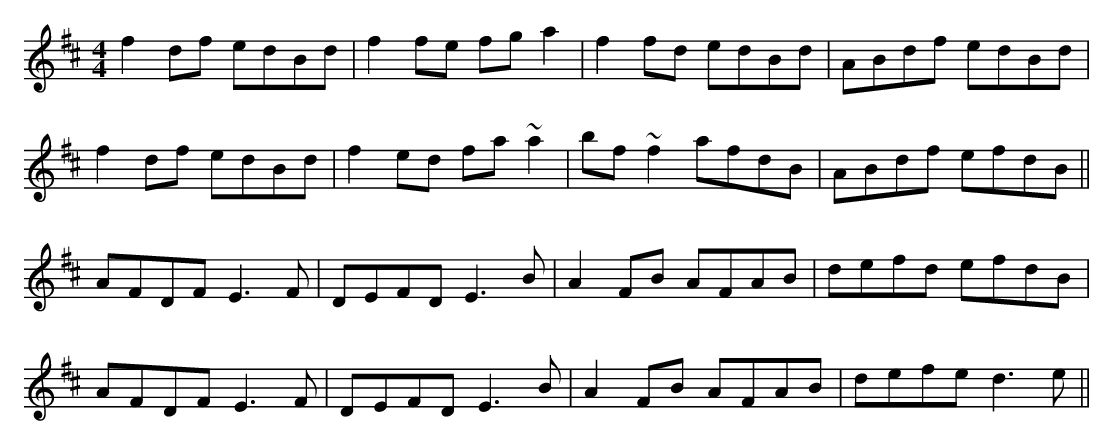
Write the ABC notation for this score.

X:1
M:4/4
K:D
f2df edBd|f2 fe fg a2|f2 fd edBd|ABdf edBd|
f2df edBd|f2ed fa~a2|bf~f2 afdB|ABdf efdB||
AFDF E3F|DEFD E3B|A2FB AFAB|defd efdB|
AFDF E3F|DEFD E3B|A2FB AFAB|defe d3e||
